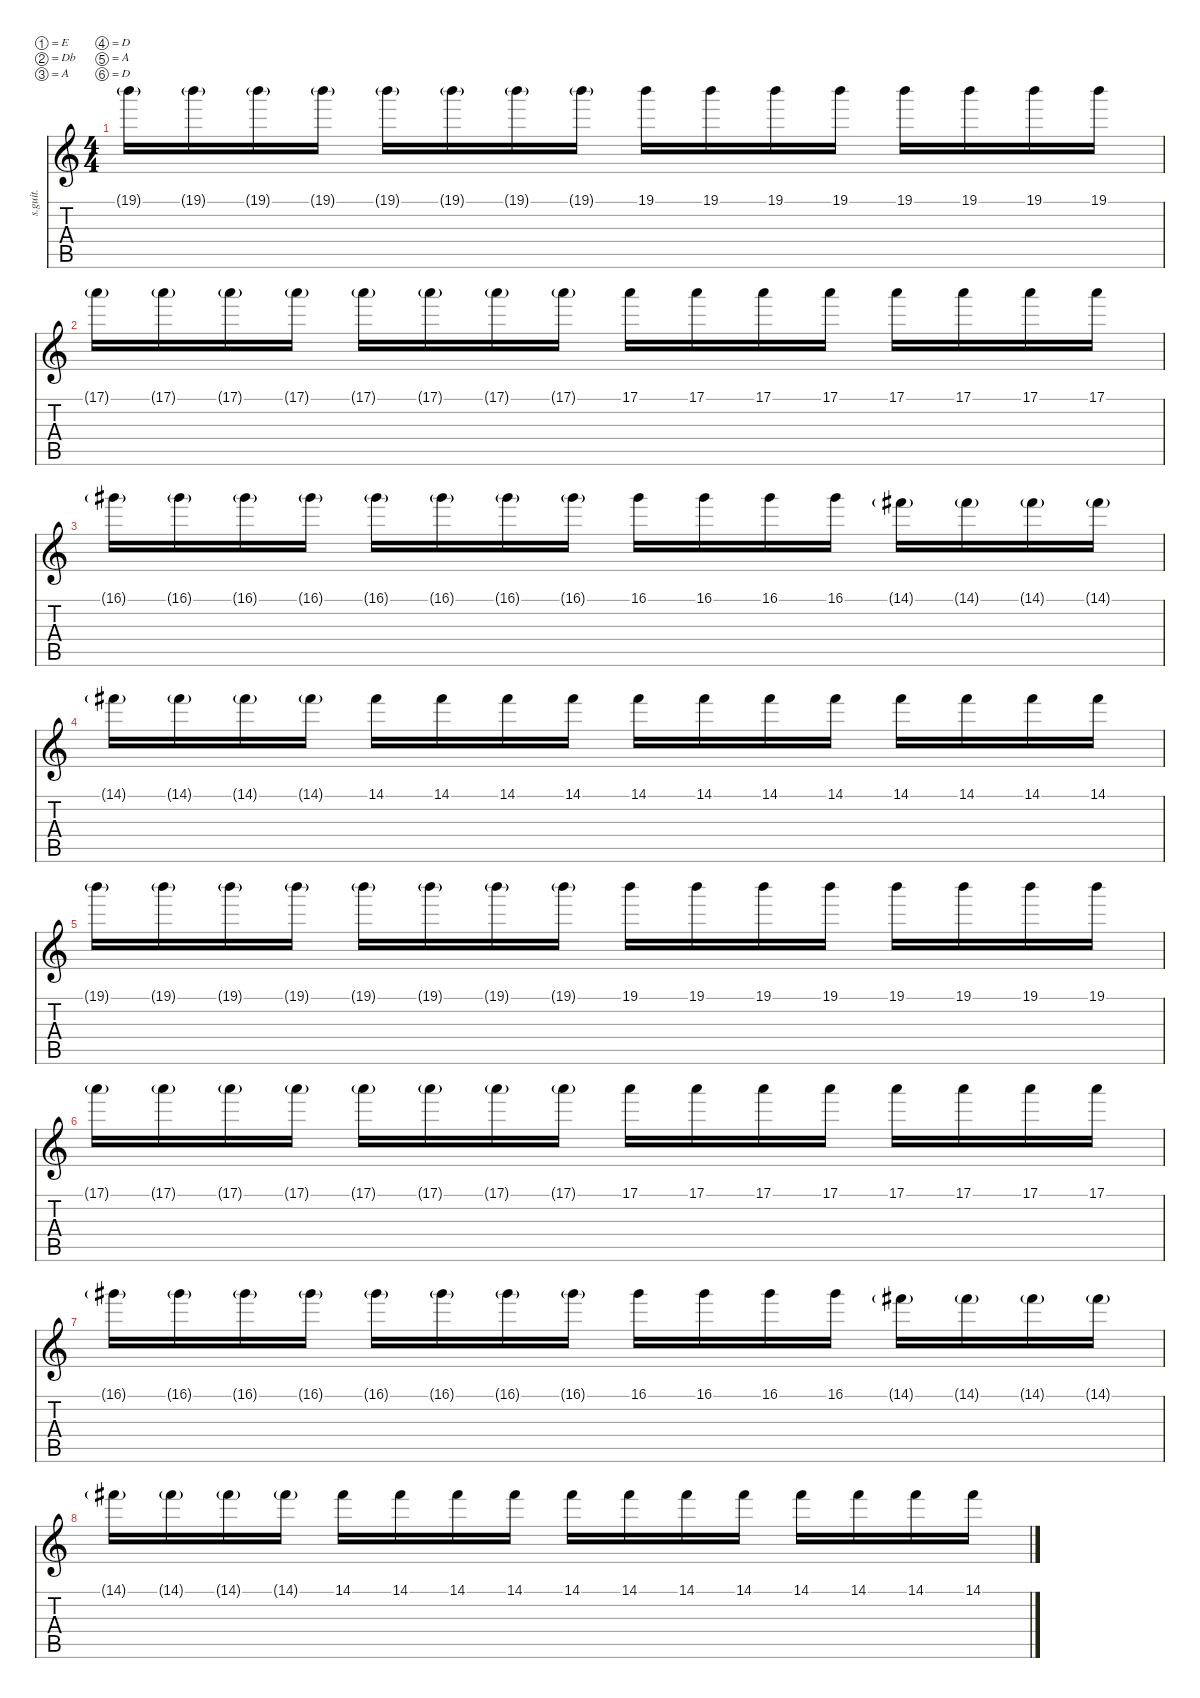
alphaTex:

\defaultSystemsLayout 4
\hideDynamics
\bracketExtendMode nobrackets
\track ("Steve Holmes (Effects)" "s.guit.") {instrument overdrivenguitar}
\staff {score tabs}
\tuning (E4 Db4 A3 D3 A2 D2)
\ts (4 4)
\tempo (129 hide)
\clef g2
\ks c
19.1{g}.16{dy p} 19.1{g}.16 19.1{g}.16{dy mp} 19.1{g}.16 19.1{g}.16{dy mf} 19.1{g}.16 19.1{g}.16{dy f} 19.1{g}.16 19.1.16 19.1.16 19.1.16 19.1.16 19.1.16 19.1.16 19.1.16 19.1.16 |
17.1{g}.16{dy p} 17.1{g}.16 17.1{g}.16{dy mp} 17.1{g}.16 17.1{g}.16{dy mf} 17.1{g}.16 17.1{g}.16{dy f} 17.1{g}.16 17.1.16 17.1.16 17.1.16 17.1.16 17.1.16 17.1.16 17.1.16 17.1.16 |
16.1{g acc #}.16{dy p} 16.1{g acc #}.16 16.1{g acc #}.16{dy mp} 16.1{g acc #}.16 16.1{g acc #}.16{dy mf} 16.1{g acc #}.16 16.1{g acc #}.16{dy f} 16.1{g acc #}.16 16.1{acc #}.16 16.1{acc #}.16 16.1{acc #}.16 16.1{acc #}.16 14.1{g acc #}.16{dy p} 14.1{g acc #}.16 14.1{g acc #}.16{dy mp} 14.1{g acc #}.16 |
14.1{g acc #}.16{dy mf} 14.1{g acc #}.16 14.1{g acc #}.16{dy f} 14.1{g acc #}.16 14.1{acc #}.16 14.1{acc #}.16 14.1{acc #}.16 14.1{acc #}.16 14.1{acc #}.16 14.1{acc #}.16 14.1{acc #}.16 14.1{acc #}.16 14.1{acc #}.16 14.1{acc #}.16 14.1{acc #}.16 14.1{acc #}.16 |
19.1{g}.16{dy p} 19.1{g}.16 19.1{g}.16{dy mp} 19.1{g}.16 19.1{g}.16{dy mf} 19.1{g}.16 19.1{g}.16{dy f} 19.1{g}.16 19.1.16 19.1.16 19.1.16 19.1.16 19.1.16 19.1.16 19.1.16 19.1.16 |
17.1{g}.16{dy p} 17.1{g}.16 17.1{g}.16{dy mp} 17.1{g}.16 17.1{g}.16{dy mf} 17.1{g}.16 17.1{g}.16{dy f} 17.1{g}.16 17.1.16 17.1.16 17.1.16 17.1.16 17.1.16 17.1.16 17.1.16 17.1.16 |
16.1{g acc #}.16{dy p} 16.1{g acc #}.16 16.1{g acc #}.16{dy mp} 16.1{g acc #}.16 16.1{g acc #}.16{dy mf} 16.1{g acc #}.16 16.1{g acc #}.16{dy f} 16.1{g acc #}.16 16.1{acc #}.16 16.1{acc #}.16 16.1{acc #}.16 16.1{acc #}.16 14.1{g acc #}.16{dy p} 14.1{g acc #}.16 14.1{g acc #}.16{dy mp} 14.1{g acc #}.16 |
14.1{g acc #}.16{dy mf} 14.1{g acc #}.16 14.1{g acc #}.16{dy f} 14.1{g acc #}.16 14.1{acc #}.16 14.1{acc #}.16 14.1{acc #}.16 14.1{acc #}.16 14.1{acc #}.16 14.1{acc #}.16 14.1{acc #}.16 14.1{acc #}.16 14.1{acc #}.16 14.1{acc #}.16 14.1{acc #}.16 14.1{acc #}.16
